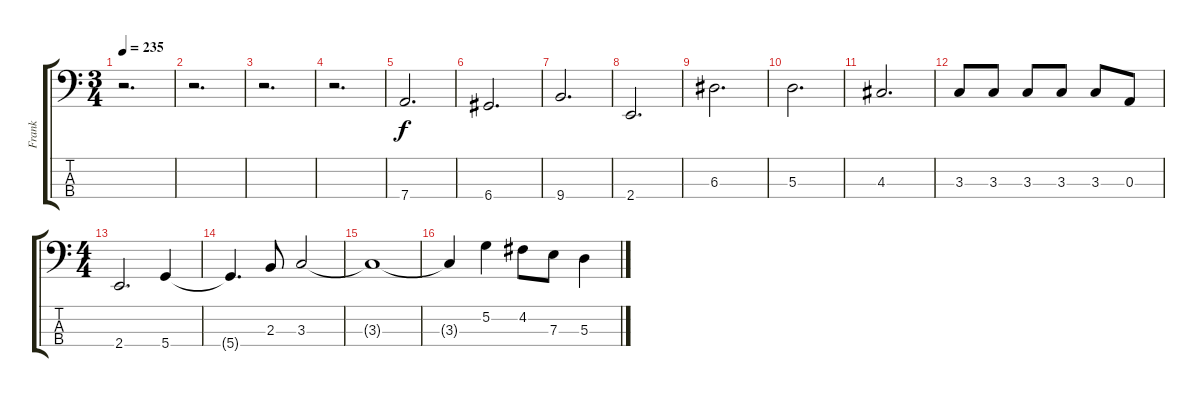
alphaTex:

\track ("Frank" "Frank") {instrument electricbassfinger}
\staff {score tabs}
\tuning (G2 D2 A1 D1) {hide}
\ts (3 4)
\tempo 235
\clef f4
\ks c
r.2{d dy f} |
r.2{d} |
r.2{d} |
r.2{d} |
7.4.2{d} |
6.4.2{d} |
9.4.2{d} |
2.4.2{d} |
6.3.2{d} |
5.3.2{d} |
4.3.2{d} |
3.3.8 3.3.8 3.3.8 3.3.8 3.3.8 0.3.8 |
\ts (4 4)
2.4.2{d} 5.4.4 |
5.4{t}.4{d} 2.3.8 3.3.2 |
3.3{t}.1 |
3.3{t}.4 5.2.4 4.2.8 7.3.8 5.3.4
